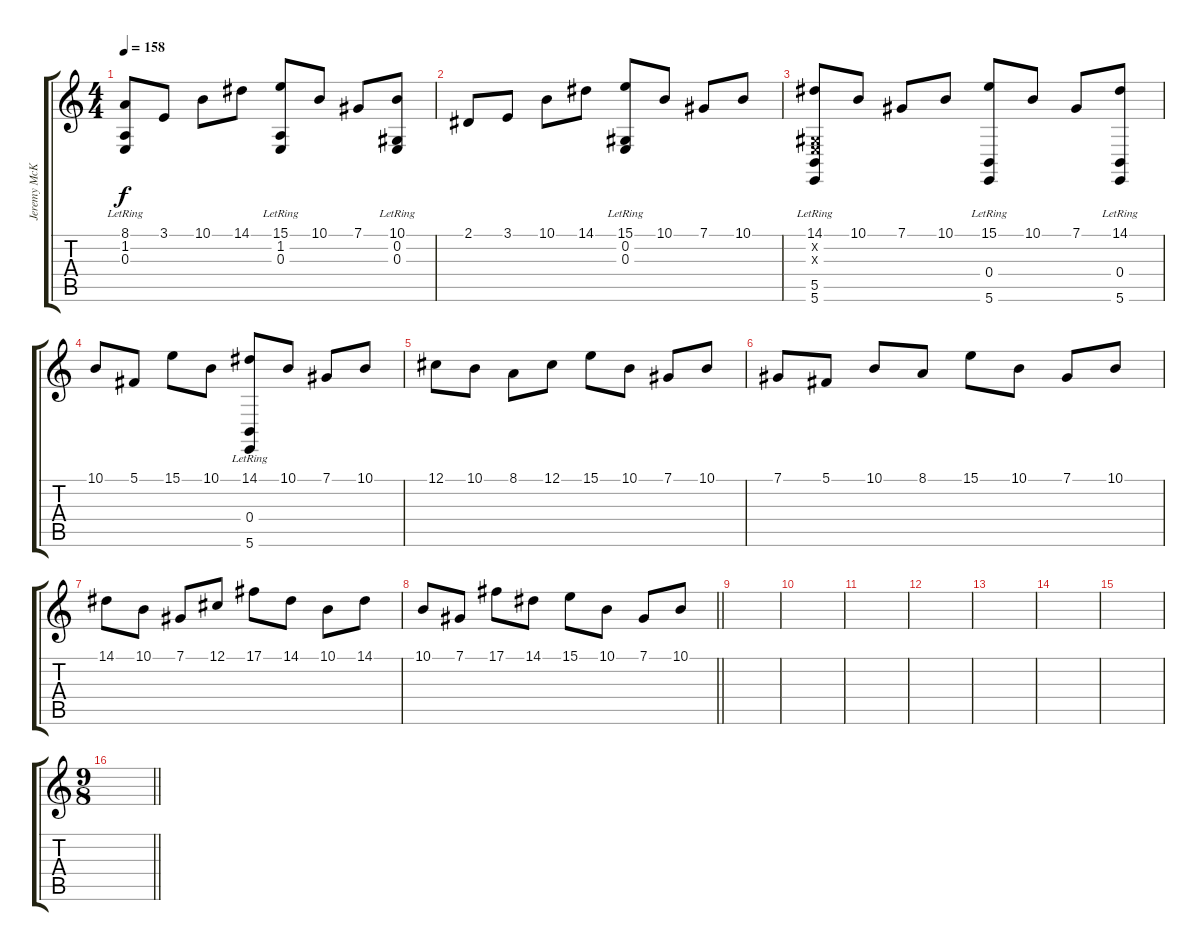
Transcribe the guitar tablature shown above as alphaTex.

\track ("Jeremy McKinnon" "Jeremy McK") {instrument acousticgrandpiano}
\staff {score tabs}
\tuning (Db4 Ab3 E3 B2 Gb2 B1) {hide}
\ts (4 4)
\tempo 158
\clef g2
\ks c
(8.1 1.2{lr} 0.3{lr}).8{dy f} 3.1.8 10.1.8 14.1.8 (15.1 1.2{lr} 0.3{lr}).8 10.1.8 7.1.8 (10.1 0.2{lr} 0.3{lr}).8 |
2.1.8 3.1.8 10.1.8 14.1.8 (15.1 0.2{lr} 0.3{lr}).8 10.1.8 7.1.8 10.1.8 |
(14.1 0.2{x} 0.3{x} 5.5{lr} 5.6{lr}).8 10.1.8 7.1.8 10.1.8 (15.1 0.4{lr} 5.6{lr}).8 10.1.8 7.1.8 (14.1 0.4{lr} 5.6{lr}).8 |
10.1.8 5.1.8 15.1.8 10.1.8 (14.1 0.4{lr} 5.6{lr}).8 10.1.8 7.1.8 10.1.8 |
12.1.8 10.1.8 8.1.8 12.1.8 15.1.8 10.1.8 7.1.8 10.1.8 |
7.1.8 5.1.8 10.1.8 8.1.8 15.1.8 10.1.8 7.1.8 10.1.8 |
14.1.8 10.1.8 7.1.8 12.1.8 17.1.8 14.1.8 10.1.8 14.1.8 |
\barLineRight lightlight
10.1.8 7.1.8 17.1.8 14.1.8 15.1.8 10.1.8 7.1.8 10.1.8 |
|
|
|
|
|
|
|
\ts (9 8)
\barLineRight lightlight
